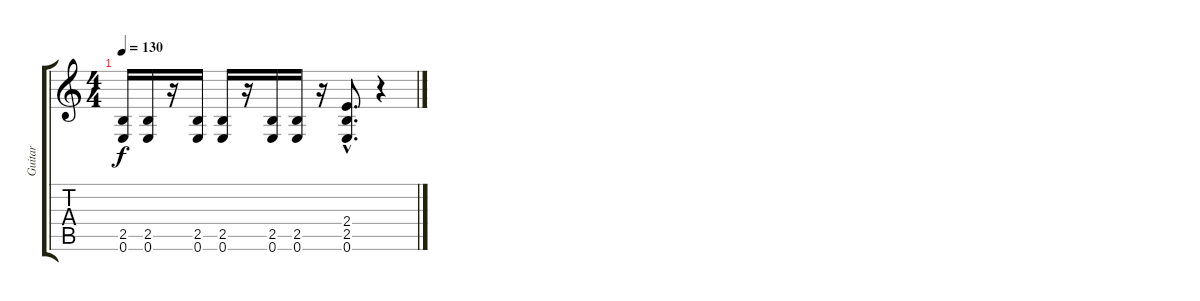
\track ("Guitar" "Guitar") {instrument distortionguitar}
\staff {score tabs}
\tuning (E4 B3 G3 D3 A2 E2) {hide}
\ts (4 4)
\tempo 130
\clef g2
\ks c
(2.5 0.6).16{dy f} (2.5 0.6).16 r.16 (2.5 0.6).16 (2.5 0.6).16 r.16 (2.5 0.6).16 (2.5 0.6).16 r.16 (2.4{hac} 2.5{hac} 0.6{hac}).8{d} r.4
